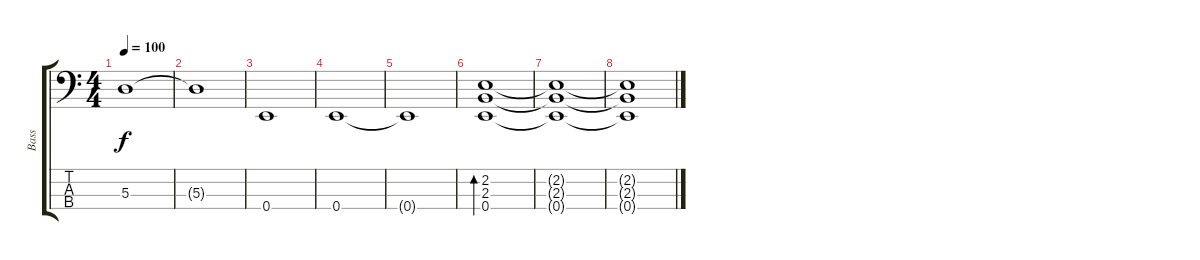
\track ("Bass" "Bass") {instrument acousticbass}
\staff {score tabs}
\tuning (G2 D2 A1 E1) {hide}
\ts (4 4)
\tempo 100
\clef f4
\ks c
5.3.1{dy f} |
5.3{t}.1 |
0.4.1 |
0.4.1 |
0.4{t}.1 |
(2.2 2.3 0.4).1{bd 120} |
(2.2{t} 2.3{t} 0.4{t}).1 |
(2.2{t} 2.3{t} 0.4{t}).1
